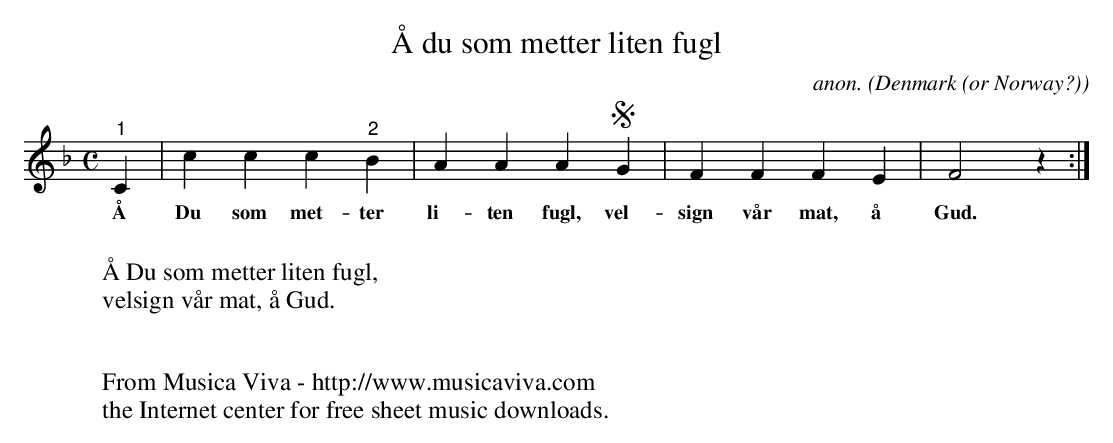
X:1
T:\AA du som metter liten fugl
C:anon.
O:Denmark (or Norway?)
M:C
L:1/4
K:F
"^1"C|ccc"^2"B|AAASG|FFFE|F2 z:|
w:\AA Du som met-ter li-ten fugl, vel-sign v\aar mat, \aa Gud.
W:
W:\AA Du som metter liten fugl,
W:velsign v\aar mat, \aa Gud.
W:
W:
W:  From Musica Viva - http://www.musicaviva.com
W:  the Internet center for free sheet music downloads.
